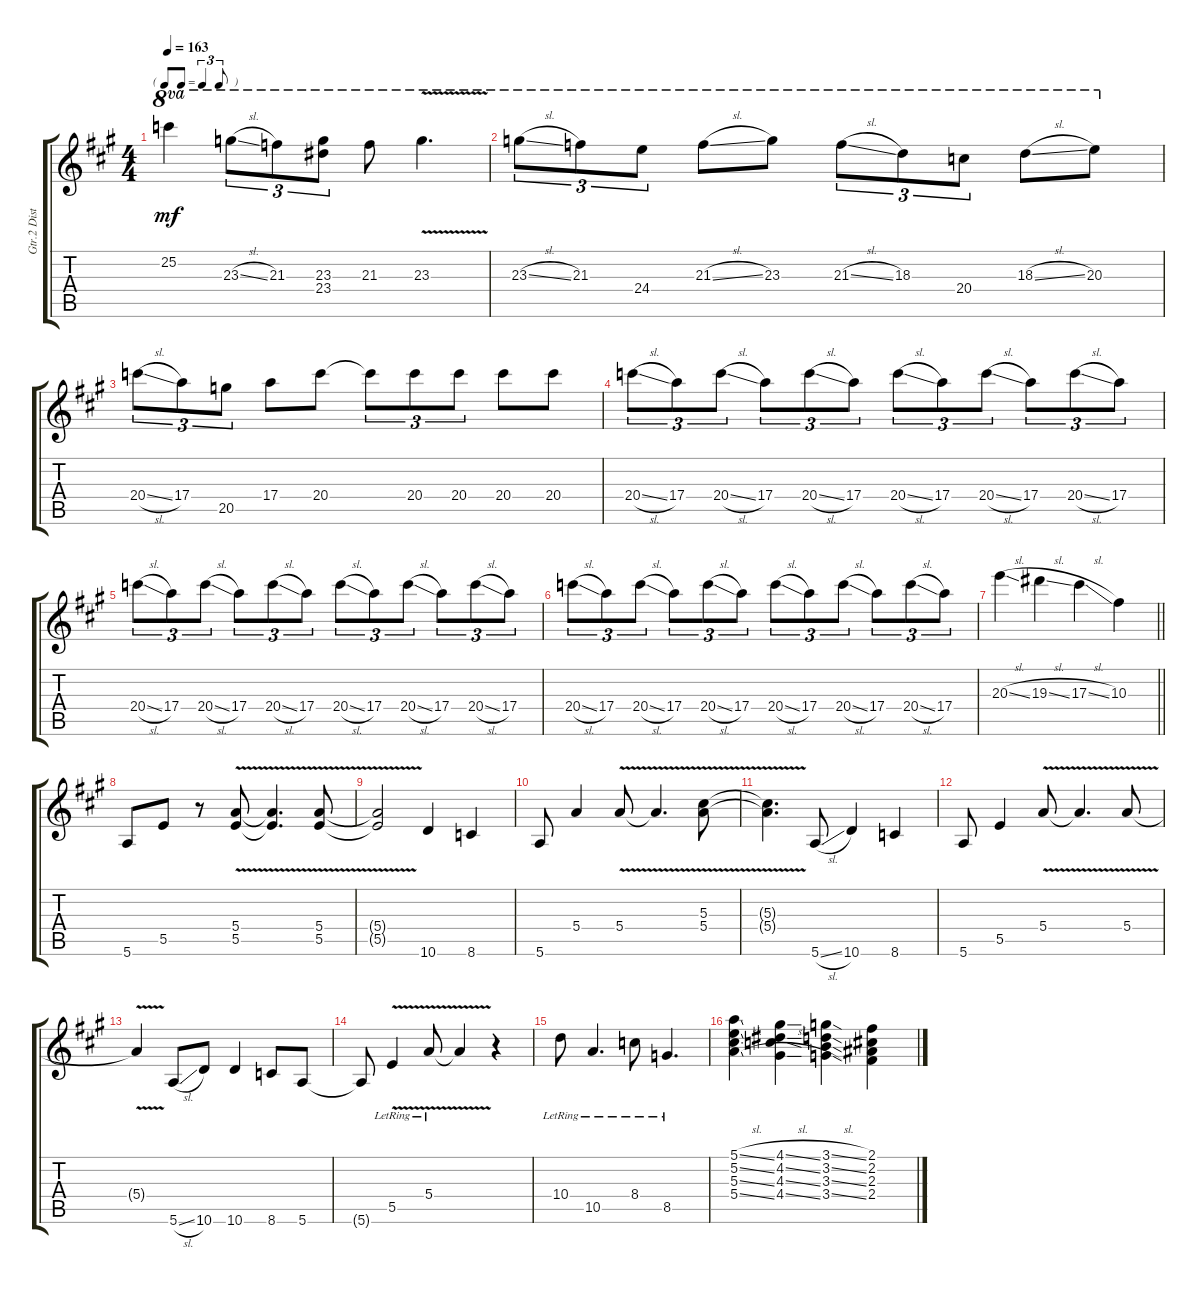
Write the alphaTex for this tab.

\track ("Gtr.2 Dist Open E Tuning" "Gtr.2 Dist") {instrument distortionguitar}
\staff {score tabs}
\tuning (E4 B3 Ab3 E3 B2 E2) {hide}
\ts (4 4)
\tf triplet8th
\tempo 163
\clef g2
\ks a
25.2.4{ot 8va dy mf} 23.3{sl}.8{tu (3 2) ot 8va} 21.3.8{tu (3 2) ot 8va} (23.3 23.4).8{tu (3 2) ot 8va} 21.3.8{ot 8va} 23.3{v}.4{d ot 8va} |
23.3{sl}.8{tu (3 2) ot 8va} 21.3.8{tu (3 2) ot 8va} 24.4.8{tu (3 2) ot 8va} 21.3{sl}.8{ot 8va} 23.3.8{ot 8va} 21.3{sl}.8{tu (3 2) ot 8va} 18.3.8{tu (3 2) ot 8va} 20.4.8{tu (3 2) ot 8va} 18.3{sl}.8{ot 8va} 20.3.8{ot 8va} |
20.4{sl}.8{tu (3 2)} 17.4.8{tu (3 2)} 20.5.8{tu (3 2)} 17.4.8 20.4.8 20.4{t}.8{tu (3 2)} 20.4.8{tu (3 2)} 20.4.8{tu (3 2)} 20.4.8 20.4.8 |
20.4{sl}.8{tu (3 2)} 17.4.8{tu (3 2)} 20.4{sl}.8{tu (3 2)} 17.4.8{tu (3 2)} 20.4{sl}.8{tu (3 2)} 17.4.8{tu (3 2)} 20.4{sl}.8{tu (3 2)} 17.4.8{tu (3 2)} 20.4{sl}.8{tu (3 2)} 17.4.8{tu (3 2)} 20.4{sl}.8{tu (3 2)} 17.4.8{tu (3 2)} |
20.4{sl}.8{tu (3 2)} 17.4.8{tu (3 2)} 20.4{sl}.8{tu (3 2)} 17.4.8{tu (3 2)} 20.4{sl}.8{tu (3 2)} 17.4.8{tu (3 2)} 20.4{sl}.8{tu (3 2)} 17.4.8{tu (3 2)} 20.4{sl}.8{tu (3 2)} 17.4.8{tu (3 2)} 20.4{sl}.8{tu (3 2)} 17.4.8{tu (3 2)} |
20.4{sl}.8{tu (3 2)} 17.4.8{tu (3 2)} 20.4{sl}.8{tu (3 2)} 17.4.8{tu (3 2)} 20.4{sl}.8{tu (3 2)} 17.4.8{tu (3 2)} 20.4{sl}.8{tu (3 2)} 17.4.8{tu (3 2)} 20.4{sl}.8{tu (3 2)} 17.4.8{tu (3 2)} 20.4{sl}.8{tu (3 2)} 17.4.8{tu (3 2)} |
\barLineRight lightlight
20.3{sl}.4 19.3{sl}.4 17.3{sl}.4 10.3.4 |
5.6.8 5.5.8 r.8 (5.4{v} 5.5{v}).8 (5.4{v t} 5.5{v t}).4{d} (5.4{v} 5.5{v}).8 |
(5.4{v t} 5.5{v t}).2 10.6.4 8.6.4 |
5.6.8 5.4.4 5.4{v}.8 5.4{v t}.4{d} (5.3{v} 5.4{v}).8 |
(5.3{v t} 5.4{v t}).4{d} 5.6{sl}.8 10.6.4 8.6.4 |
5.6.8 5.5.4 5.4{v}.8 5.4{v t}.4{d} 5.4{v}.8 |
5.4{v t}.4 5.6{sl}.8 10.6.8 10.6.4 8.6.8 5.6.8 |
5.6{t}.8 5.5{v lr}.4 5.4{v lr}.8 5.4{v t}.4 r.4 |
10.4{lr}.8 10.5{lr}.4{d} 8.4{lr}.8 8.5{lr}.4{d} |
(5.1{sl} 5.2{sl} 5.3{sl} 5.4{sl}).4 (4.1{sl} 4.2{sl} 4.3{sl} 4.4{sl}).4 (3.1{sl} 3.2{sl} 3.3{sl} 3.4{sl}).4 (2.1{sl} 2.2{sl} 2.3{sl} 2.4{sl}).4
